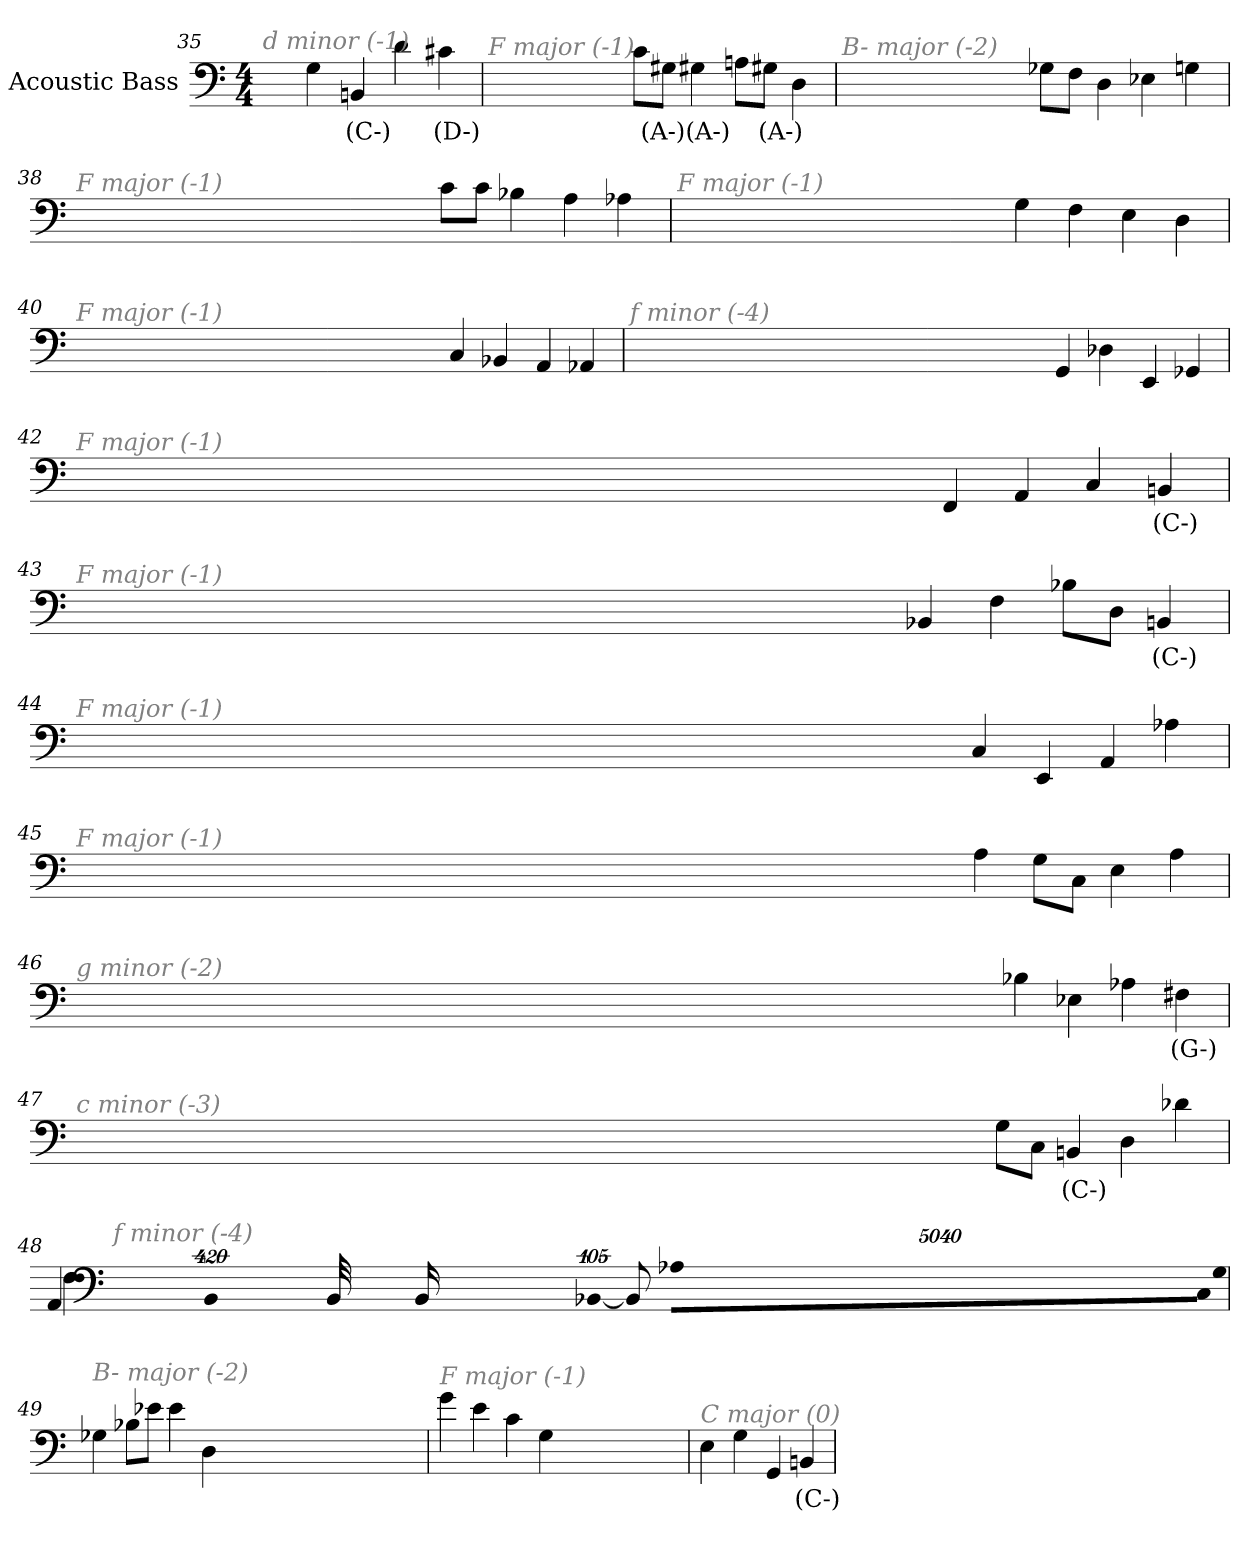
**kern	**text
*part1	*part1
*staff1	*staff1
*I"Acoustic Bass	*
*clefF4	*
*ITrd7c12	*
*k[]	*
*C:	*
*M4/4	*
=35	=35
!LO:TX:i:color=#808080:t=d minor (-1)	!
4GG	.
4BBBni	(C-)
4D	.
4C#Xi	(D-)
=36	=36
!LO:TX:i:color=#808080:t=F major (-1)	!
8CL	.
8GG#XiJ	(A-)
4GG#Xi	(A-)
8AAnL	.
8GG#XiJ	(A-)
4DD	.
=37	=37
!LO:TX:i:color=#808080:t=B- major (-2)	!
8GG-XL	.
8FFJ	.
4DD	.
4EE-X	.
4GGn	.
=38	=38
!LO:TX:i:color=#808080:t=F major (-1)	!
8CL	.
8CJ	.
4BB-X	.
4AA	.
4AA-X	.
=39	=39
!LO:TX:i:color=#808080:t=F major (-1)	!
4GG	.
4FF	.
4EE	.
4DD	.
=40	=40
!LO:TX:i:color=#808080:t=F major (-1)	!
4CC	.
4BBB-X	.
4AAA	.
4AAA-X	.
=41	=41
!LO:TX:i:color=#808080:t=f minor (-4)	!
4GGG	.
4DD-X	.
4EEE	.
4GGG-X	.
=42	=42
!LO:TX:i:color=#808080:t=F major (-1)	!
4FFF	.
4AAA	.
4CC	.
4BBBni	(C-)
=43	=43
!LO:TX:i:color=#808080:t=F major (-1)	!
4BBB-X	.
4FF	.
8BB-XL	.
8DDJ	.
4BBBni	(C-)
=44	=44
!LO:TX:i:color=#808080:t=F major (-1)	!
4CC	.
4EEE	.
4AAA	.
4AA-X	.
=45	=45
!LO:TX:i:color=#808080:t=F major (-1)	!
4AA	.
8GGL	.
8CCJ	.
4EE	.
4AA	.
=46	=46
!LO:TX:i:color=#808080:t=g minor (-2)	!
4BB-X	.
4EE-X	.
4AA-X	.
4FF#Xi	(G-)
=47	=47
!LO:TX:i:color=#808080:t=c minor (-3)	!
8GGL	.
8CCJ	.
4BBBni	(C-)
4DD	.
4D-X	.
=48	=48
!LO:TX:i:color=#808080:t=f minor (-4)	!
!LO:N:vis=8	!
40320%3347CCL	.
!LO:N:vis=8	!
40320%3347GG	.
!LO:N:vis=8	!
40320%3347AA-XJ	.
!LO:N:vis=1024	!
[13440%13BBB-X	.
8BBB-_	.
16BBB-_	.
32BBB-_	.
!LO:N:vis=1024%31	!
13440%407BBB-]	.
4AAA	.
4FF	.
=49	=49
!LO:TX:i:color=#808080:t=B- major (-2)	!
4GG-X	.
8BB-XL	.
8E-XJ	.
4E-	.
4DD	.
=50	=50
!LO:TX:i:color=#808080:t=F major (-1)	!
4G	.
4E	.
4C	.
4GG	.
=51	=51
!LO:TX:i:color=#808080:t=C major (0)	!
4EE	.
4GG	.
4GGG	.
4BBBni	(C-)
=	=
*-	*-
